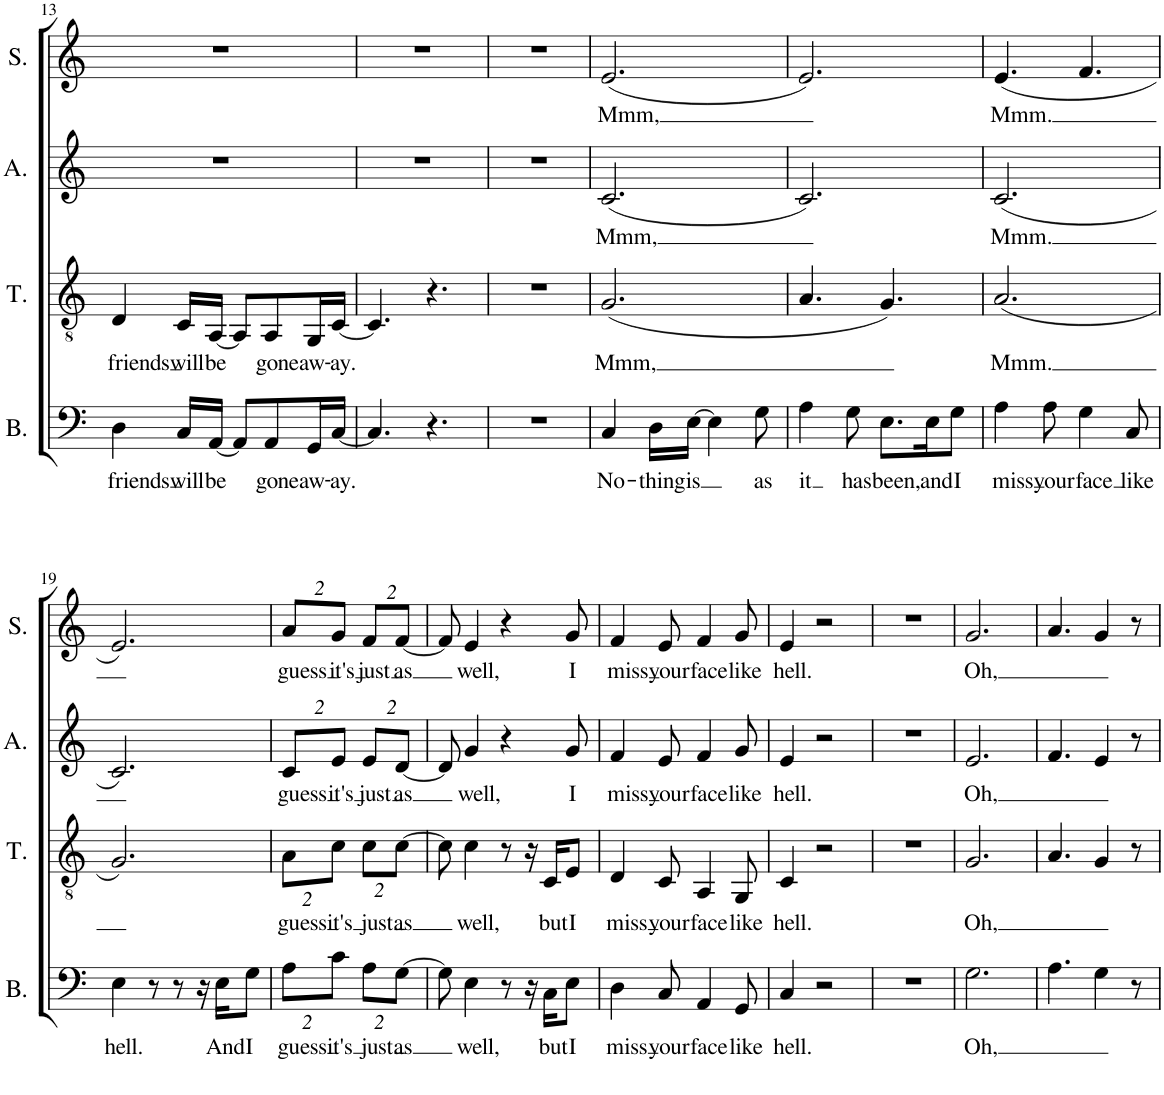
**kern	**text	**kern	**text	**kern	**text	**kern	**text
*part4	*part4	*part3	*part3	*part2	*part2	*part1	*part1
*staff4	*staff4	*staff3	*staff3	*staff2	*staff2	*staff1	*staff1
*I"Bass	*	*I"Tenor	*	*I"Alto	*	*I"Soprano	*
*I'B.	*	*I'T.	*	*I'A.	*	*I'S.	*
!!LO:PB:g=z
*clefF4	*	*clefGv2	*	*clefG2	*	*clefG2	*
*k[]	*	*k[]	*	*k[]	*	*k[]	*
*M6/8	*	*M6/8	*	*M6/8	*	*M6/8	*
=13	=13	=13	=13	=13	=13	=13	=13
!	!LO:LY:b	!	!LO:LY:b	!	!	!	!
4D\	friends	4D/	friends	2.r	.	2.r	.
!	!LO:LY:b	!	!LO:LY:b	!	!	!	!
16C/LL	will	16C/LL	will	.	.	.	.
!	!LO:LY:b	!	!LO:LY:b	!	!	!	!
[16AA/JJ	be	[16AA/JJ	be	.	.	.	.
8AA/L]	.	8AA/L]	.	.	.	.	.
!	!LO:LY:b	!	!LO:LY:b	!	!	!	!
8AA/	gone	8AA/	gone	.	.	.	.
!	!LO:LY:b	!	!LO:LY:b	!	!	!	!
16GG/L	aw-	16GG/L	aw-	.	.	.	.
!	!LO:LY:b	!	!LO:LY:b	!	!	!	!
[16C/JJ	-ay.	[16C/JJ	-ay.	.	.	.	.
=14	=14	=14	=14	=14	=14	=14	=14
4.C/]	.	4.C/]	.	2.r	.	2.r	.
4.r	.	4.r	.	.	.	.	.
=15	=15	=15	=15	=15	=15	=15	=15
2.r	.	2.r	.	2.r	.	2.r	.
=16	=16	=16	=16	=16	=16	=16	=16
!	!LO:LY:b	!	!LO:LY:b	!	!LO:LY:b	!	!LO:LY:b
4C/	No-	(<2.G/	Mmm,	(2.c/	Mmm,	(2.e/	Mmm,
!	!LO:LY:b	!	!	!	!	!	!
16D\LL	-thing	.	.	.	.	.	.
!	!LO:LY:b	!	!	!	!	!	!
[16E\JJ	is	.	.	.	.	.	.
4E\]	.	.	.	.	.	.	.
!	!LO:LY:b	!	!	!	!	!	!
8G\	as	.	.	.	.	.	.
=17	=17	=17	=17	=17	=17	=17	=17
!	!LO:LY:b	!	!	!	!	!	!
4A\	it	4.A/	.	2.c/)	.	2.e/)	.
!	!LO:LY:b	!	!	!	!	!	!
8G\	has	.	.	.	.	.	.
!	!LO:LY:b	!	!	!	!	!	!
8.E\L	been,	4.G/)	.	.	.	.	.
!	!LO:LY:b	!	!	!	!	!	!
16E\K	and	.	.	.	.	.	.
!	!LO:LY:b	!	!	!	!	!	!
8G\J	I	.	.	.	.	.	.
=18	=18	=18	=18	=18	=18	=18	=18
!	!LO:LY:b	!	!LO:LY:b	!	!LO:LY:b	!	!LO:LY:b
4A\	miss	(2.A/	Mmm.	(2.c/	Mmm.	(4.e/	Mmm.
!	!LO:LY:b	!	!	!	!	!	!
8A\	your	.	.	.	.	.	.
!	!LO:LY:b	!	!	!	!	!	!
4G\	face	.	.	.	.	4.f/	.
!	!LO:LY:b	!	!	!	!	!	!
8C/	like	.	.	.	.	.	.
!!LO:LB:g=z
=19	=19	=19	=19	=19	=19	=19	=19
!	!LO:LY:b	!	!	!	!	!	!
4E\	hell.	2.G/)	.	2.c/)	.	2.e/)	.
8r	.	.	.	.	.	.	.
8r	.	.	.	.	.	.	.
16r	.	.	.	.	.	.	.
!	!LO:LY:b	!	!	!	!	!	!
16E\KL	And	.	.	.	.	.	.
!	!LO:LY:b	!	!	!	!	!	!
8G\J	I	.	.	.	.	.	.
=20	=20	=20	=20	=20	=20	=20	=20
*Xbrackettup	*	*	*	*	*	*	*
!	!LO:LY:b	!	!	!	!	!	!
*	*	*Xbrackettup	*	*	*	*	*
!	!	!	!LO:LY:b	!	!	!	!
*	*	*	*	*Xbrackettup	*	*	*
!	!	!	!	!	!LO:LY:b	!	!
*	*	*	*	*	*	*Xbrackettup	*
!	!	!	!	!	!	!	!LO:LY:b
16%3A\L	guess	16%3A\L	guess	16%3c/L	guess	16%3a/L	guess
!	!LO:LY:b	!	!LO:LY:b	!	!LO:LY:b	!	!LO:LY:b
16%3c\J	it's	16%3c\J	it's	16%3e/J	it's	16%3g/J	it's
!	!LO:LY:b	!	!LO:LY:b	!	!LO:LY:b	!	!LO:LY:b
16%3A\L	just	16%3c\L	just	16%3e/L	just	16%3f/L	just
!	!LO:LY:b	!	!LO:LY:b	!	!LO:LY:b	!	!LO:LY:b
[16%3G\J	as	[16%3c\J	as	[16%3d/J	as	[16%3f/J	as
=21	=21	=21	=21	=21	=21	=21	=21
8G\]	.	8c\]	.	8d/]	.	8f/]	.
!	!LO:LY:b	!	!LO:LY:b	!	!LO:LY:b	!	!LO:LY:b
4E\	well,	4c\	well,	4g/	well,	4e/	well,
8r	.	8r	.	4r	.	4r	.
16r	.	16r	.	.	.	.	.
!	!LO:LY:b	!	!LO:LY:b	!	!	!	!
16C\KL	but	16C/KL	but	.	.	.	.
!	!LO:LY:b	!	!LO:LY:b	!	!LO:LY:b	!	!LO:LY:b
8E\J	I	8E/J	I	8g/	I	8g/	I
=22	=22	=22	=22	=22	=22	=22	=22
!	!LO:LY:b	!	!LO:LY:b	!	!LO:LY:b	!	!LO:LY:b
4D\	miss	4D/	miss	4f/	miss	4f/	miss
!	!LO:LY:b	!	!LO:LY:b	!	!LO:LY:b	!	!LO:LY:b
8C/	your	8C/	your	8e/	your	8e/	your
!	!LO:LY:b	!	!LO:LY:b	!	!LO:LY:b	!	!LO:LY:b
4AA/	face	4AA/	face	4f/	face	4f/	face
!	!LO:LY:b	!	!LO:LY:b	!	!LO:LY:b	!	!LO:LY:b
8GG/	like	8GG/	like	8g/	like	8g/	like
=23	=23	=23	=23	=23	=23	=23	=23
!	!LO:LY:b	!	!LO:LY:b	!	!LO:LY:b	!	!LO:LY:b
4C/	hell.	4C/	hell.	4e/	hell.	4e/	hell.
2r	.	2r	.	2r	.	2r	.
=24	=24	=24	=24	=24	=24	=24	=24
2.r	.	2.r	.	2.r	.	2.r	.
=25	=25	=25	=25	=25	=25	=25	=25
!	!LO:LY:b	!	!LO:LY:b	!	!LO:LY:b	!	!LO:LY:b
2.G\	Oh,	2.G/	Oh,	2.e/	Oh,	2.g/	Oh,
=26	=26	=26	=26	=26	=26	=26	=26
4.A\	.	4.A/	.	4.f/	.	4.a/	.
4G\	.	4G/	.	4e/	.	4g/	.
8r	.	8r	.	8r	.	8r	.
=	=	=	=	=	=	=	=
*-	*-	*-	*-	*-	*-	*-	*-
